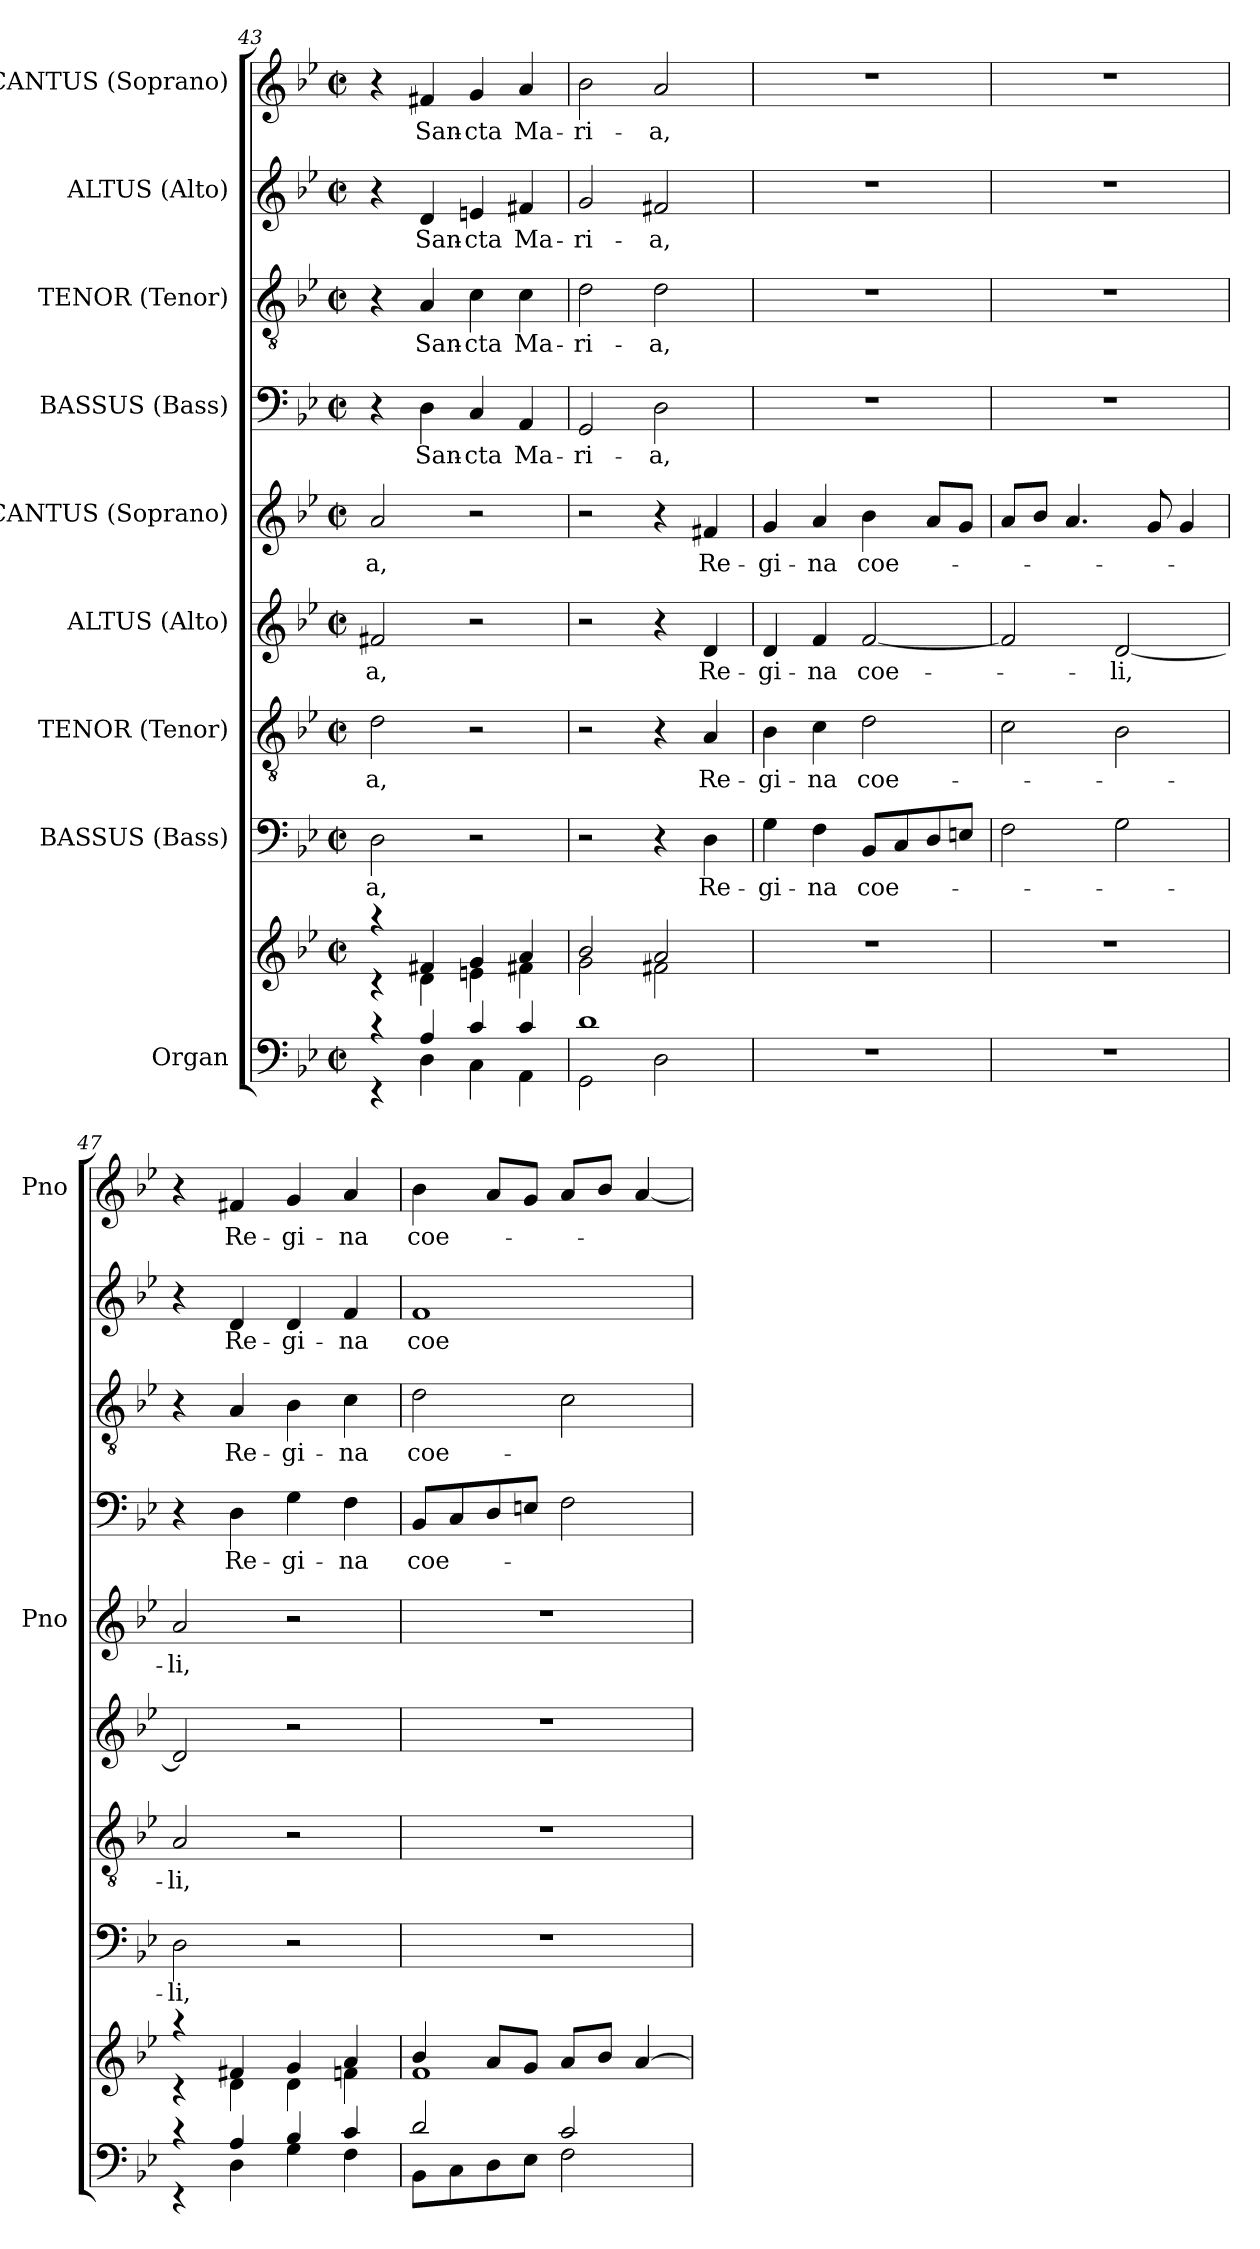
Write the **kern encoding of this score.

**kern	**kern	**kern	**text	**kern	**text	**kern	**text	**kern	**text	**kern	**text	**kern	**text	**kern	**text	**kern	**text
*part9	*part9	*part8	*part8	*part7	*part7	*part6	*part6	*part5	*part5	*part4	*part4	*part3	*part3	*part2	*part2	*part1	*part1
*staff10	*staff9	*staff8	*staff8	*staff7	*staff7	*staff6	*staff6	*staff5	*staff5	*staff4	*staff4	*staff3	*staff3	*staff2	*staff2	*staff1	*staff1
*I"Organ	*	*I"BASSUS (Bass)	*	*I"TENOR (Tenor)	*	*I"ALTUS (Alto)	*	*I"CANTUS (Soprano)	*	*I"BASSUS (Bass)	*	*I"TENOR (Tenor)	*	*I"ALTUS (Alto)	*	*I"CANTUS (Soprano)	*
*	*	*	*	*	*	*	*	*I'Pno	*	*	*	*	*	*	*	*I'Pno	*
!!LO:PB:g=z
*clefF4	*clefG2	*clefF4	*	*clefGv2	*	*clefG2	*	*clefG2	*	*clefF4	*	*clefGv2	*	*clefG2	*	*clefG2	*
*k[b-e-]	*k[b-e-]	*k[b-e-]	*	*k[b-e-]	*	*k[b-e-]	*	*k[b-e-]	*	*k[b-e-]	*	*k[b-e-]	*	*k[b-e-]	*	*k[b-e-]	*
*g:	*g:	*g:	*	*g:	*	*g:	*	*g:	*	*g:	*	*g:	*	*g:	*	*g:	*
*M2/2	*M2/2	*M2/2	*	*M2/2	*	*M2/2	*	*M2/2	*	*M2/2	*	*M2/2	*	*M2/2	*	*M2/2	*
*met(c|)	*met(c|)	*met(c|)	*	*met(c|)	*	*met(c|)	*	*met(c|)	*	*met(c|)	*	*met(c|)	*	*met(c|)	*	*met(c|)	*
=43	=43	=43	=43	=43	=43	=43	=43	=43	=43	=43	=43	=43	=43	=43	=43	=43	=43
*^	*^	*	*	*	*	*	*	*	*	*	*	*	*	*	*	*	*
4rc	4rEE	4raa	4rc	2D\	-­a,	2d\	-­a,	2f#X/	-­a,	2a/	-­a,	4r	.	4r	.	4r	.	4r	.
4A/	4D\	4f#X/	4d\	.	.	.	.	.	.	.	.	4D\	San-	4A/	San-	4d/	San-	4f#X/	San-
4c/	4C\	4g/	4en\	2r	.	2r	.	2r	.	2r	.	4C/	-cta	4c\	-cta	4en/	-cta	4g/	-cta
4c/	4AA\	4a/	4f#X\	.	.	.	.	.	.	.	.	4AA/	Ma-	4c\	Ma-	4f#X/	Ma-	4a/	Ma-
=44	=44	=44	=44	=44	=44	=44	=44	=44	=44	=44	=44	=44	=44	=44	=44	=44	=44	=44	=44
1d	2GG\	2b-/	2g\	2r	.	2r	.	2r	.	2r	.	2GG/	-ri-	2d\	-ri-	2g/	-ri-	2b-\	-ri-
.	2D\	2a/	2f#X\	4r	.	4r	.	4r	.	4r	.	2D\	-a,	2d\	-a,	2f#X/	-a,	2a/	-a,
.	.	.	.	4D\	Re-	4A/	Re-	4d/	Re-	4f#X/	Re-	.	.	.	.	.	.	.	.
*v	*v	*	*	*	*	*	*	*	*	*	*	*	*	*	*	*	*	*	*
*	*v	*v	*	*	*	*	*	*	*	*	*	*	*	*	*	*	*	*
=45	=45	=45	=45	=45	=45	=45	=45	=45	=45	=45	=45	=45	=45	=45	=45	=45	=45
1r	1r	4G\	-gi-	4B-\	-gi-	4d/	-gi-	4g/	-gi-	1r	.	1r	.	1r	.	1r	.
.	.	4F\	-na	4c\	-na	4f/	-na	4a/	-na	.	.	.	.	.	.	.	.
.	.	8BB-/L	coe-	2d\	coe-	[2f/	coe-	4b-\	coe-	.	.	.	.	.	.	.	.
.	.	8C/	.	.	.	.	.	.	.	.	.	.	.	.	.	.	.
.	.	8D/	.	.	.	.	.	8a/L	.	.	.	.	.	.	.	.	.
.	.	8En/J	.	.	.	.	.	8g/J	.	.	.	.	.	.	.	.	.
=46	=46	=46	=46	=46	=46	=46	=46	=46	=46	=46	=46	=46	=46	=46	=46	=46	=46
1r	1r	2F\	.	2c\	.	2f/]	.	8a/L	.	1r	.	1r	.	1r	.	1r	.
.	.	.	.	.	.	.	.	8b-/J	.	.	.	.	.	.	.	.	.
.	.	.	.	.	.	.	.	4.a/	.	.	.	.	.	.	.	.	.
.	.	2G\	.	2B-\	.	[2d/	-li,	.	.	.	.	.	.	.	.	.	.
.	.	.	.	.	.	.	.	8g/	.	.	.	.	.	.	.	.	.
.	.	.	.	.	.	.	.	4g/	.	.	.	.	.	.	.	.	.
=47	=47	=47	=47	=47	=47	=47	=47	=47	=47	=47	=47	=47	=47	=47	=47	=47	=47
*^	*^	*	*	*	*	*	*	*	*	*	*	*	*	*	*	*	*
4rc	4rEE	4raa	4rc	2D\	-li,	2A/	-li,	2d/]	.	2a/	-li,	4r	.	4r	.	4r	.	4r	.
4A/	4D\	4f#X/	4d\	.	.	.	.	.	.	.	.	4D\	Re-	4A/	Re-	4d/	Re-	4f#X/	Re-
4B-/	4G\	4g/	4d\	2r	.	2r	.	2r	.	2r	.	4G\	-gi-	4B-\	-gi-	4d/	-gi-	4g/	-gi-
4c/	4F\	4a/	4fn\	.	.	.	.	.	.	.	.	4F\	-na	4c\	-na	4f/	-na	4a/	-na
=48	=48	=48	=48	=48	=48	=48	=48	=48	=48	=48	=48	=48	=48	=48	=48	=48	=48	=48	=48
2d/	8BB-\L	4b-/	1f	1r	.	1r	.	1r	.	1r	.	8BB-/L	coe-	2d\	coe-	1f	coe-	4b-\	coe-
.	8C\	.	.	.	.	.	.	.	.	.	.	8C/	.	.	.	.	.	.	.
.	8D\	8a/L	.	.	.	.	.	.	.	.	.	8D/	.	.	.	.	.	8a/L	.
.	8E-\J	8g/J	.	.	.	.	.	.	.	.	.	8En/J	.	.	.	.	.	8g/J	.
2c/	2F\	8a/L	.	.	.	.	.	.	.	.	.	2F\	.	2c\	.	.	.	8a/L	.
.	.	8b-/J	.	.	.	.	.	.	.	.	.	.	.	.	.	.	.	8b-/J	.
.	.	[>4a/	.	.	.	.	.	.	.	.	.	.	.	.	.	.	.	[4a/	.
*v	*v	*	*	*	*	*	*	*	*	*	*	*	*	*	*	*	*	*	*
*	*v	*v	*	*	*	*	*	*	*	*	*	*	*	*	*	*	*	*
=	=	=	=	=	=	=	=	=	=	=	=	=	=	=	=	=	=
*-	*-	*-	*-	*-	*-	*-	*-	*-	*-	*-	*-	*-	*-	*-	*-	*-	*-
